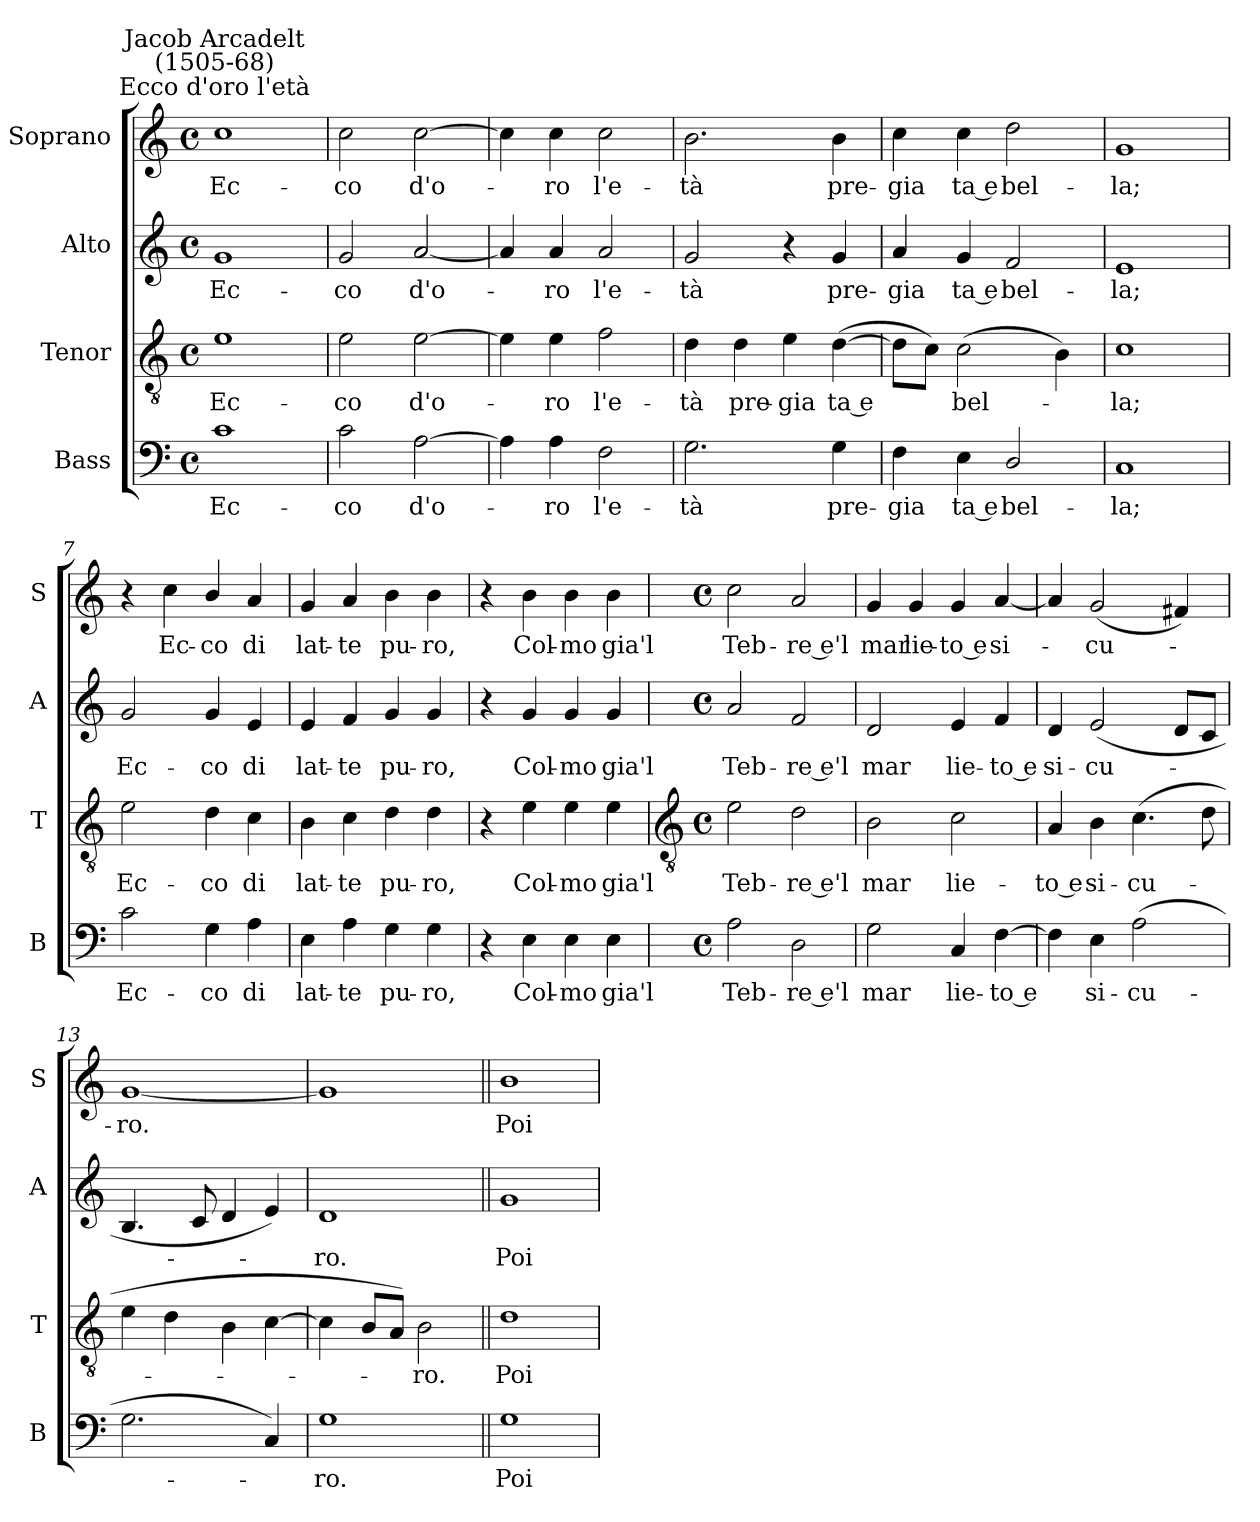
**kern	**text	**kern	**text	**kern	**text	**kern	**text
*part4	*part4	*part3	*part3	*part2	*part2	*part1	*part1
*staff4	*staff4	*staff3	*staff3	*staff2	*staff2	*staff1	*staff1
*I"Bass	*	*I"Tenor	*	*I"Alto	*	*I"Soprano	*
*I'B	*	*I'T	*	*I'A	*	*I'S	*
*clefF4	*	*clefGv2	*	*clefG2	*	*clefG2	*
*k[]	*	*k[]	*	*k[]	*	*k[]	*
*C:	*	*C:	*	*C:	*	*C:	*
*M4/4	*	*M4/4	*	*M4/4	*	*M4/4	*
*met(c)	*	*met(c)	*	*met(c)	*	*met(c)	*
=1	=1	=1	=1	=1	=1	=1	=1
!	!	!	!	!	!	!LO:TX:a:cj:t=Ecco d'oro l'età	!
!	!	!	!	!	!	!LO:TX:a:cj:t=Jacob Arcadelt\n(1505-68)	!
!	!LO:LY:b	!	!LO:LY:b	!	!LO:LY:b	!	!LO:LY:b
1c	Ec-	1e	Ec-	1g	Ec-	1cc	Ec-
=2	=2	=2	=2	=2	=2	=2	=2
!	!LO:LY:b	!	!LO:LY:b	!	!LO:LY:b	!	!LO:LY:b
2c	-co	2e	-co	2g	-co	2cc	-co
!	!LO:LY:b	!	!LO:LY:b	!	!LO:LY:b	!	!LO:LY:b
[2A	d'o-	[2e	d'o-	[2a	d'o-	[2cc	d'o-
=3	=3	=3	=3	=3	=3	=3	=3
4A]	.	4e]	.	4a]	.	4cc]	.
!	!LO:LY:b	!	!LO:LY:b	!	!LO:LY:b	!	!LO:LY:b
4A	ro	4e	ro	4a	ro	4cc	ro
!	!LO:LY:b	!	!LO:LY:b	!	!LO:LY:b	!	!LO:LY:b
2F	l'e-	2f	l'e-	2a	l'e-	2cc	l'e-
=4	=4	=4	=4	=4	=4	=4	=4
!	!LO:LY:b	!	!LO:LY:b	!	!LO:LY:b	!	!LO:LY:b
2.G	-tà	4d	-tà	2g	-tà	2.b	-tà
!	!	!	!LO:LY:b	!	!	!	!
.	.	4d	pre-	.	.	.	.
!	!	!	!LO:LY:b	!	!	!	!
.	.	4e	-gia	4r	.	.	.
!	!LO:LY:b	!	!LO:LY:b	!	!LO:LY:b	!	!LO:LY:b
4G	pre-	(>[4d	ta e	4g	pre-	4b	pre-
=5	=5	=5	=5	=5	=5	=5	=5
!	!LO:LY:b	!	!	!	!LO:LY:b	!	!LO:LY:b
4F	-gia	8dL]	.	4a	-gia	4cc	-gia
.	.	8cJ)	.	.	.	.	.
!	!LO:LY:b	!	!LO:LY:b	!	!LO:LY:b	!	!LO:LY:b
4E	ta e	(>2c	bel-	4g	ta e	4cc	ta e
!	!LO:LY:b	!	!	!	!LO:LY:b	!	!LO:LY:b
2D/	bel-	.	.	2f	bel-	2dd	bel-
.	.	4B)	.	.	.	.	.
=6	=6	=6	=6	=6	=6	=6	=6
!	!LO:LY:b	!	!LO:LY:b	!	!LO:LY:b	!	!LO:LY:b
1C	-la;	1c	la;	1e	-la;	1g	-la;
=7	=7	=7	=7	=7	=7	=7	=7
!	!LO:LY:b	!	!LO:LY:b	!	!LO:LY:b	!	!
2c	Ec-	2e	Ec-	2g	Ec-	4r	.
!	!	!	!	!	!	!	!LO:LY:b
.	.	.	.	.	.	4cc	Ec-
!	!LO:LY:b	!	!LO:LY:b	!	!LO:LY:b	!	!LO:LY:b
4G	-co	4d	-co	4g	-co	4b/	-co
!	!LO:LY:b	!	!LO:LY:b	!	!LO:LY:b	!	!LO:LY:b
4A	di	4c	di	4e	di	4a	di
=8	=8	=8	=8	=8	=8	=8	=8
!	!LO:LY:b	!	!LO:LY:b	!	!LO:LY:b	!	!LO:LY:b
4E	lat-	4B	lat-	4e	lat-	4g	lat-
!	!LO:LY:b	!	!LO:LY:b	!	!LO:LY:b	!	!LO:LY:b
4A	-te	4c	-te	4f	-te	4a	-te
!	!LO:LY:b	!	!LO:LY:b	!	!LO:LY:b	!	!LO:LY:b
4G	pu-	4d	pu-	4g	pu-	4b	pu-
!	!LO:LY:b	!	!LO:LY:b	!	!LO:LY:b	!	!LO:LY:b
4G	-ro,	4d	-ro,	4g	-ro,	4b	-ro,
=9	=9	=9	=9	=9	=9	=9	=9
4r	.	4r	.	4r	.	4r	.
!	!LO:LY:b	!	!LO:LY:b	!	!LO:LY:b	!	!LO:LY:b
4E	Col-	4e	Col-	4g	Col-	4b	Col-
!	!LO:LY:b	!	!LO:LY:b	!	!LO:LY:b	!	!LO:LY:b
4E	-mo	4e	-mo	4g	-mo	4b	-mo
!	!LO:LY:b	!	!LO:LY:b	!	!LO:LY:b	!	!LO:LY:b
4E	gia'l	4e	gia'l	4g	gia'l	4b	gia'l
!!LO:LB:g=z
=10	=10	=10	=10	=10	=10	=10	=10
*	*	*clefGv2	*	*	*	*	*
*M4/4	*	*M4/4	*	*M4/4	*	*M4/4	*
*met(c)	*	*met(c)	*	*met(c)	*	*met(c)	*
!	!LO:LY:b	!	!LO:LY:b	!	!LO:LY:b	!	!LO:LY:b
2A	Teb-	2e	Teb-	2a	Teb-	2cc	Teb-
!	!LO:LY:b	!	!LO:LY:b	!	!LO:LY:b	!	!LO:LY:b
2D	-re e'l	2d	-re e'l	2f	-re e'l	2a	-re e'l
=11	=11	=11	=11	=11	=11	=11	=11
!	!LO:LY:b	!	!LO:LY:b	!	!LO:LY:b	!	!LO:LY:b
2G	mar	2B	mar	2d	mar	4g	mar
!	!	!	!	!	!	!	!LO:LY:b
.	.	.	.	.	.	4g	lie-
!	!LO:LY:b	!	!LO:LY:b	!	!LO:LY:b	!	!LO:LY:b
4C	lie-	2c	lie-	4e	lie-	4g	-to e
!	!LO:LY:b	!	!	!	!LO:LY:b	!	!LO:LY:b
[4F	-to e	.	.	4f	-to e	[4a	si-
=12	=12	=12	=12	=12	=12	=12	=12
!	!	!	!LO:LY:b	!	!LO:LY:b	!	!
4F]	.	4A	-to e	4d	si-	4a]	.
!	!LO:LY:b	!	!LO:LY:b	!	!LO:LY:b	!	!LO:LY:b
4E	si-	4B	si-	(<2e	-cu-	(<2g	cu-
!	!LO:LY:b	!	!LO:LY:b	!	!	!	!
(>2A	-cu-	(<4.c	-cu-	.	.	.	.
.	.	.	.	8dL	.	4f#X)	.
.	.	8d	.	8cJ	.	.	.
=13	=13	=13	=13	=13	=13	=13	=13
!	!	!	!	!	!	!	!LO:LY:b
2.G	.	4e	.	4.B	.	[1g	ro.
.	.	4d	.	.	.	.	.
.	.	.	.	8c	.	.	.
.	.	4B	.	4d	.	.	.
4C)	.	[4c	.	4e)	.	.	.
=14	=14	=14	=14	=14	=14	=14	=14
!	!LO:LY:b	!	!	!	!LO:LY:b	!	!
1G	ro.	4c]	.	1d	ro.	1g]	.
.	.	8BL	.	.	.	.	.
.	.	8AJ)	.	.	.	.	.
!	!	!	!LO:LY:b	!	!	!	!
.	.	2B	ro.	.	.	.	.
=15||	=15||	=15||	=15||	=15||	=15||	=15||	=15||
!	!LO:LY:b	!	!LO:LY:b	!	!LO:LY:b	!	!LO:LY:b
1G	Poi	1d	Poi	1g	Poi	1b	Poi
=	=	=	=	=	=	=	=
*-	*-	*-	*-	*-	*-	*-	*-
